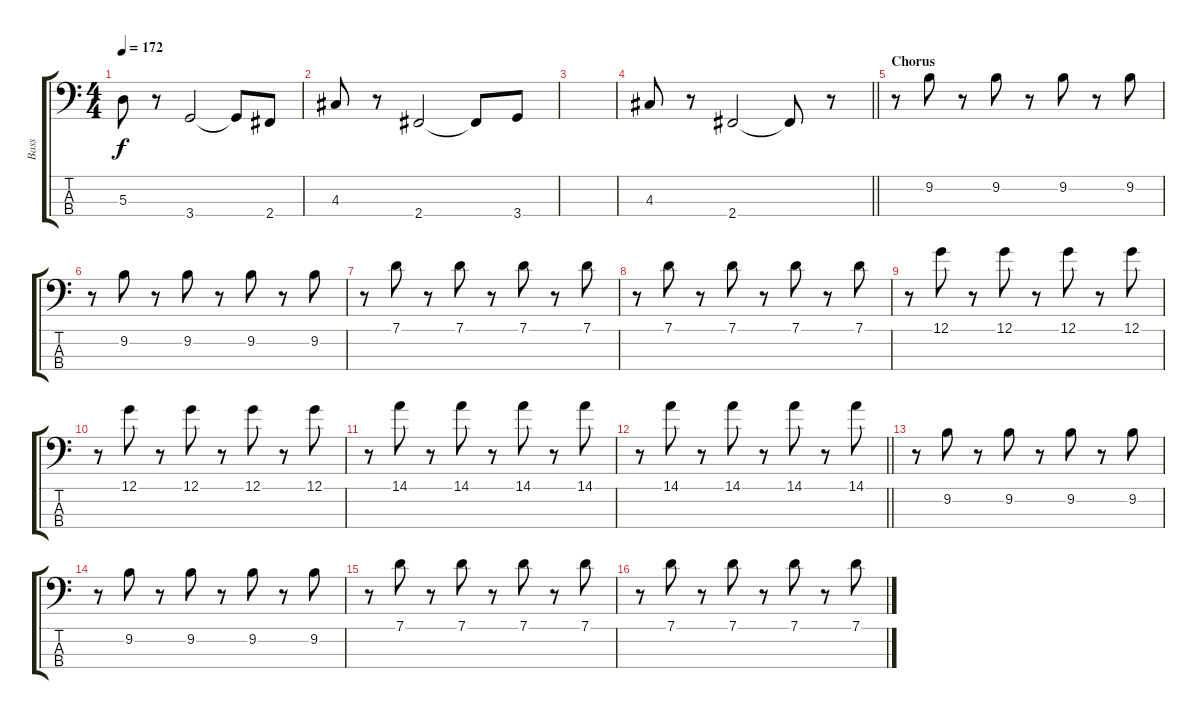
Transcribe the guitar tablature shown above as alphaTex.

\track ("Bass" "Bass") {instrument electricbasspick}
\staff {score tabs}
\tuning (G2 D2 A1 E1) {hide}
\ts (4 4)
\tempo 172
\clef f4
\ks c
5.3.8{dy f} r.8 3.4.2 3.4{t}.8 2.4.8 |
4.3.8 r.8 2.4.2 2.4{t}.8 3.4.8 |
|
\barLineRight lightlight
4.3.8 r.8 2.4.2 2.4{t}.8 r.8 |
\section ("" "Chorus")
r.8 9.2.8 r.8 9.2.8 r.8 9.2.8 r.8 9.2.8 |
r.8 9.2.8 r.8 9.2.8 r.8 9.2.8 r.8 9.2.8 |
r.8 7.1.8 r.8 7.1.8 r.8 7.1.8 r.8 7.1.8 |
r.8 7.1.8 r.8 7.1.8 r.8 7.1.8 r.8 7.1.8 |
r.8 12.1.8 r.8 12.1.8 r.8 12.1.8 r.8 12.1.8 |
r.8 12.1.8 r.8 12.1.8 r.8 12.1.8 r.8 12.1.8 |
r.8 14.1.8 r.8 14.1.8 r.8 14.1.8 r.8 14.1.8 |
\barLineRight lightlight
r.8 14.1.8 r.8 14.1.8 r.8 14.1.8 r.8 14.1.8 |
r.8 9.2.8 r.8 9.2.8 r.8 9.2.8 r.8 9.2.8 |
r.8 9.2.8 r.8 9.2.8 r.8 9.2.8 r.8 9.2.8 |
r.8 7.1.8 r.8 7.1.8 r.8 7.1.8 r.8 7.1.8 |
r.8 7.1.8 r.8 7.1.8 r.8 7.1.8 r.8 7.1.8
